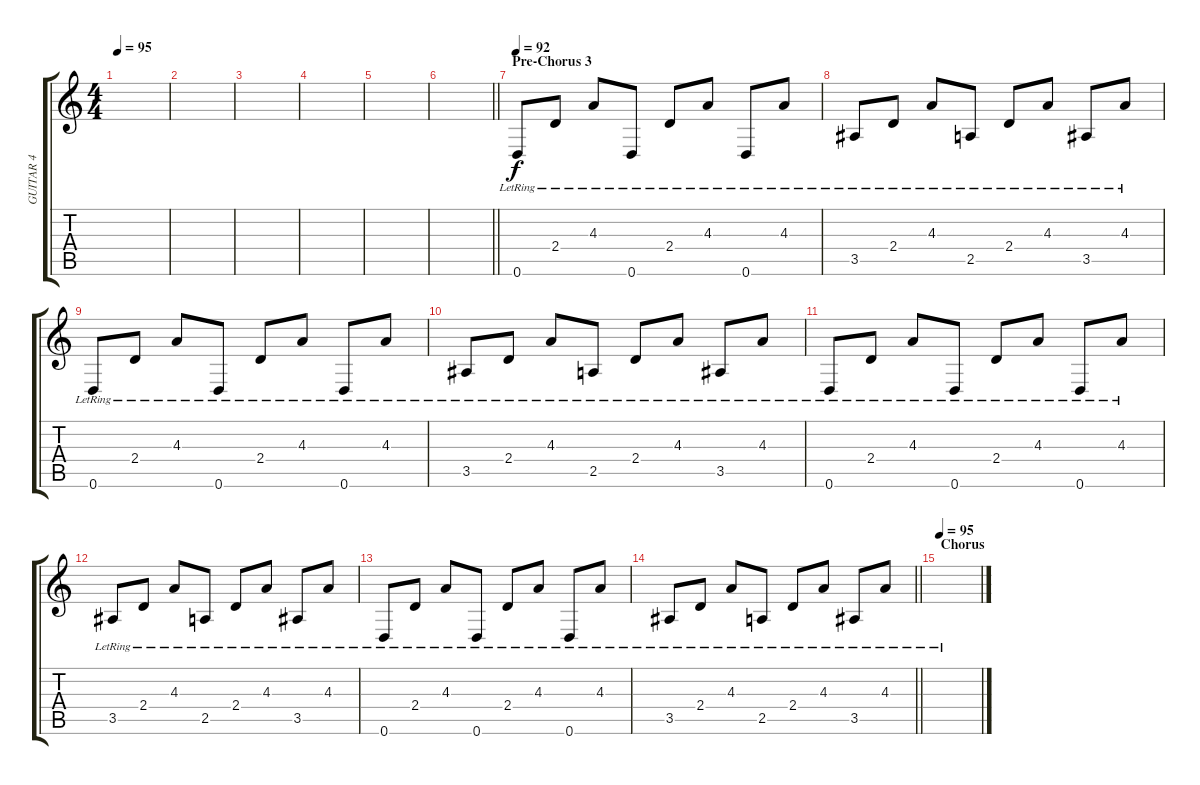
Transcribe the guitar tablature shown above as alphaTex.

\track ("GUITAR 4" "GUITAR 4") {instrument acousticguitarnylon}
\staff {score tabs}
\tuning (D4 A3 F3 C3 G2 D2) {hide}
\ts (4 4)
\tempo 95
\clef g2
\ks c
|
|
|
|
|
\barLineRight lightlight
|
\section ("" "Pre-Chorus 3")
\tempo 92
0.6{lr}.8 2.4{lr}.8 4.3{lr}.8 0.6{lr}.8 2.4{lr}.8 4.3{lr}.8 0.6{lr}.8 4.3{lr}.8 |
3.5{lr}.8 2.4{lr}.8 4.3{lr}.8 2.5{lr}.8 2.4{lr}.8 4.3{lr}.8 3.5{lr}.8 4.3{lr}.8 |
0.6{lr}.8 2.4{lr}.8 4.3{lr}.8 0.6{lr}.8 2.4{lr}.8 4.3{lr}.8 0.6{lr}.8 4.3{lr}.8 |
3.5{lr}.8 2.4{lr}.8 4.3{lr}.8 2.5{lr}.8 2.4{lr}.8 4.3{lr}.8 3.5{lr}.8 4.3{lr}.8 |
0.6{lr}.8 2.4{lr}.8 4.3{lr}.8 0.6{lr}.8 2.4{lr}.8 4.3{lr}.8 0.6{lr}.8 4.3{lr}.8 |
3.5{lr}.8 2.4{lr}.8 4.3{lr}.8 2.5{lr}.8 2.4{lr}.8 4.3{lr}.8 3.5{lr}.8 4.3{lr}.8 |
0.6{lr}.8 2.4{lr}.8 4.3{lr}.8 0.6{lr}.8 2.4{lr}.8 4.3{lr}.8 0.6{lr}.8 4.3{lr}.8 |
\barLineRight lightlight
3.5{lr}.8 2.4{lr}.8 4.3{lr}.8 2.5{lr}.8 2.4{lr}.8 4.3{lr}.8 3.5{lr}.8 4.3{lr}.8 |
\section ("" "Chorus")
\tempo 95
